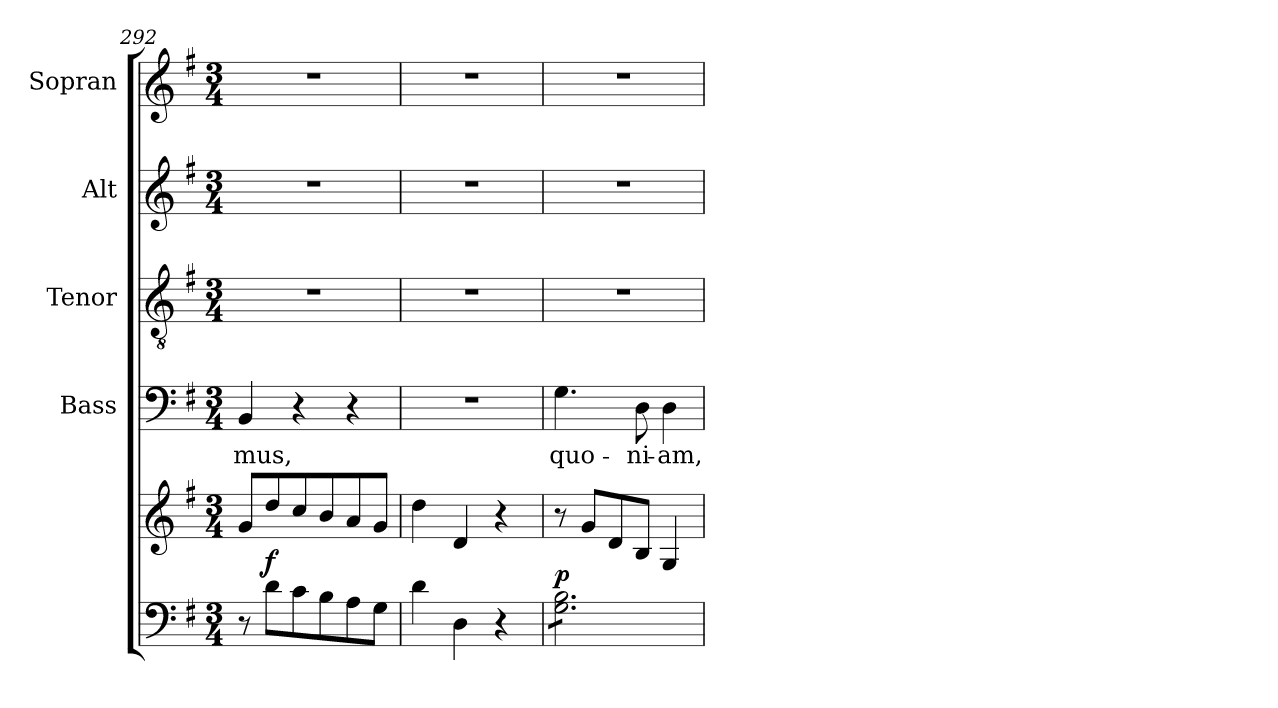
**kern	**kern	**dynam	**kern	**text	**kern	**kern	**kern
*part5	*part5	*part5	*part4	*part4	*part3	*part2	*part1
*staff6	*staff5	*staff5/6	*staff4	*staff4	*staff3	*staff2	*staff1
*	*	*	*I"Bass	*	*I"Tenor	*I"Alt	*I"Sopran
*	*	*	*I'B.	*	*I'T.	*I'A.	*I'S.
*clefF4	*clefG2	*	*clefF4	*	*clefGv2	*clefG2	*clefG2
*k[f#]	*k[f#]	*	*k[f#]	*	*k[f#]	*k[f#]	*k[f#]
*G:	*G:	*	*G:	*	*G:	*G:	*G:
*M3/4	*M3/4	*	*M3/4	*	*M3/4	*M3/4	*M3/4
=292	=292	=292	=292	=292	=292	=292	=292
!	!	!	!	!LO:LY:b	!	!	!
8r	8g/L	.	4BB/	-mus,	2.r	2.r	2.r
!	!	!LO:DY:a=2	!	!	!	!	!
8d\L	8dd/	f	.	.	.	.	.
8c\	8cc/	.	4r	.	.	.	.
8B\	8b/	.	.	.	.	.	.
8A\	8a/	.	4r	.	.	.	.
8G\J	8g/J	.	.	.	.	.	.
=293	=293	=293	=293	=293	=293	=293	=293
4d\	4dd\	.	2.r	.	2.r	2.r	2.r
4D\	4d/	.	.	.	.	.	.
4r	4r	.	.	.	.	.	.
=294	=294	=294	=294	=294	=294	=294	=294
!	!	!LO:DY:a=2	!	!LO:LY:b	!	!	!
*tremolo	*	*	*	*	*	*	*
8G\ 8B\L	8r	p	4.G\	quo-	2.r	2.r	2.r
8G\ 8B\	8g/L	.	.	.	.	.	.
8G\ 8B\	8d/	.	.	.	.	.	.
!	!	!	!	!LO:LY:b	!	!	!
8G\ 8B\	8B/J	.	8D\	-ni-	.	.	.
!	!	!	!	!LO:LY:b	!	!	!
8G\ 8B\	4G/	.	4D\	-am,	.	.	.
8G\ 8B\J	.	.	.	.	.	.	.
*Xtremolo	*	*	*	*	*	*	*
=	=	=	=	=	=	=	=
*-	*-	*-	*-	*-	*-	*-	*-
